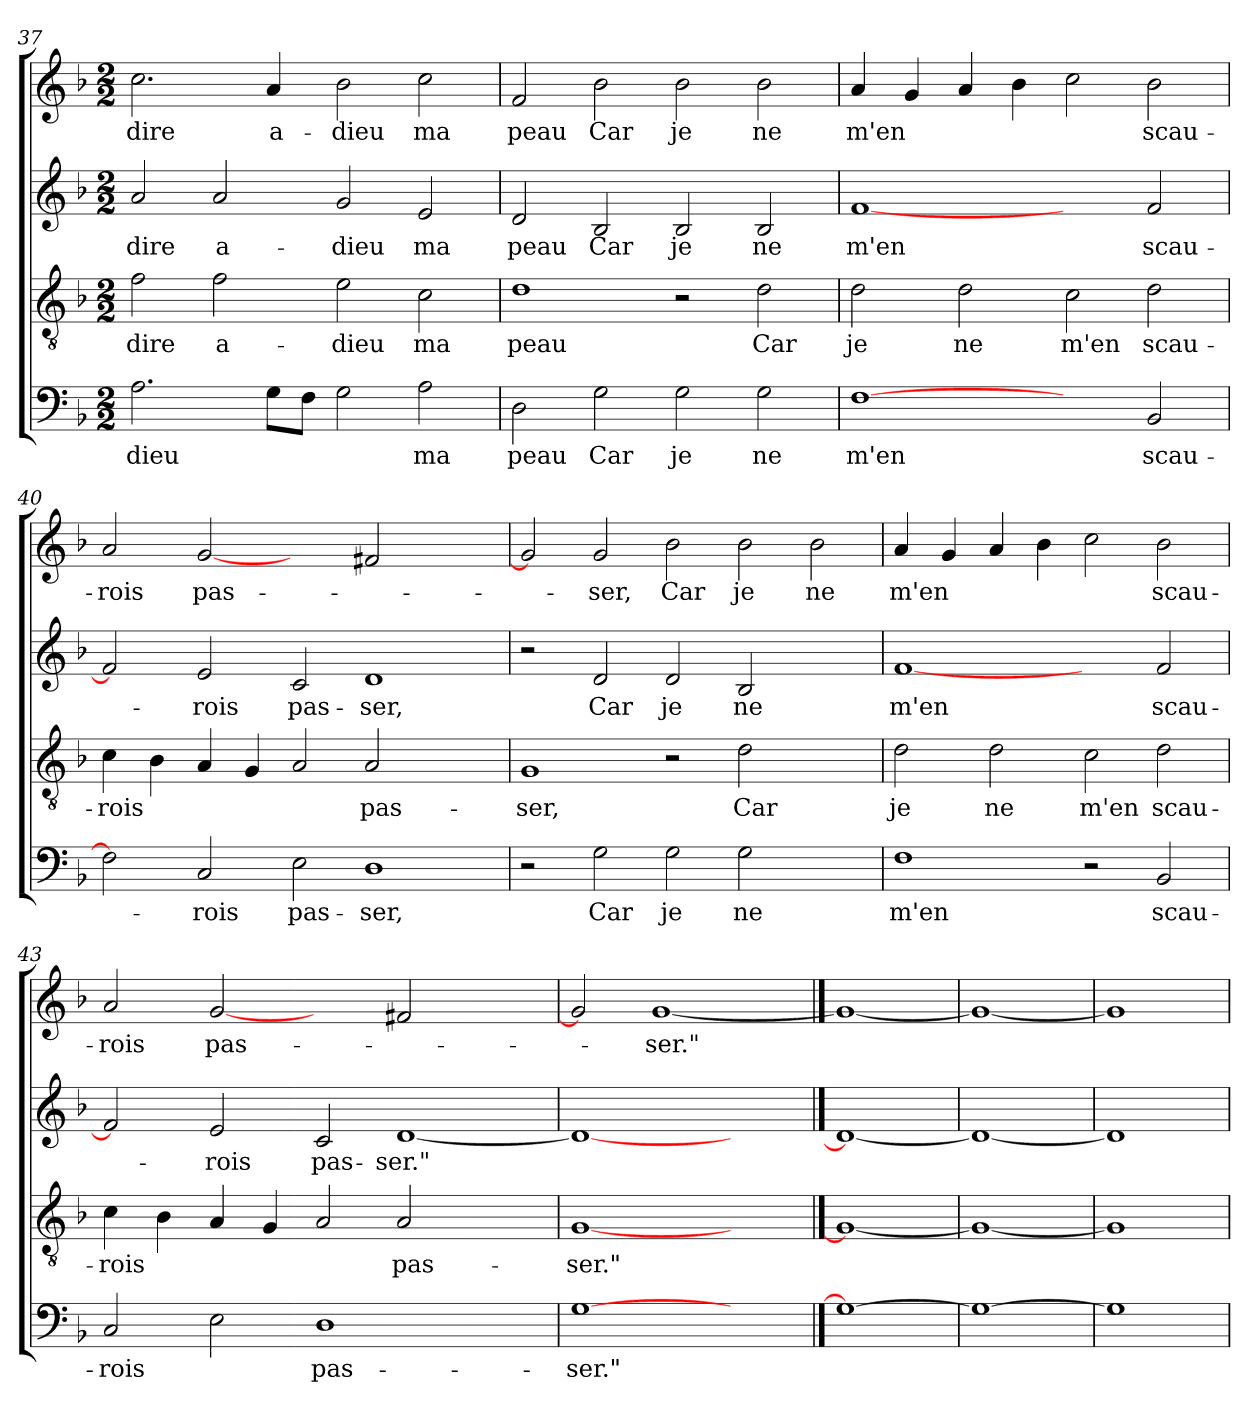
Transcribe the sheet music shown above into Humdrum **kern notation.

**kern	**text	**kern	**text	**kern	**text	**kern	**text
*part4	*part4	*part3	*part3	*part2	*part2	*part1	*part1
*staff4	*staff4	*staff3	*staff3	*staff2	*staff2	*staff1	*staff1
*clefF4	*	*clefGv2	*	*clefG2	*	*clefG2	*
*	*	*ITrd-7c-12	*	*	*	*	*
*k[b-]	*	*k[b-]	*	*k[b-]	*	*k[b-]	*
*F:	*	*F:	*	*F:	*	*F:	*
*M2/2	*	*M2/2	*	*M2/2	*	*M2/2	*
=37	=37	=37	=37	=37	=37	=37	=37
2.A\	-dieu	2ff\	dire	2a/	dire	2.cc\	dire
.	.	2ff\	a-	2a/	a-	.	.
8G\L	.	.	.	.	.	4a/	a-
8F\J	.	.	.	.	.	.	.
2G\	.	2ee\	-dieu	2g/	-dieu	2b-\	-dieu
2A\	ma	2cc\	ma	2e/	ma	2cc\	ma
=38	=38	=38	=38	=38	=38	=38	=38
2D\	peau	1dd\	peau	2d/	peau	2f/	peau
2G\	Car	.	.	2B-/	Car	2b-\	Car
2G\	je	2r	.	2B-/	je	2b-\	je
2G\	ne	2dd\	Car	2B-/	ne	2b-\	ne
=39	=39	=39	=39	=39	=39	=39	=39
[1F\	m'en	2dd\	je	[1f/	m'en	4a/	m'en
.	.	.	.	.	.	4g/	.
.	.	2dd\	ne	.	.	4a/	.
.	.	.	.	.	.	4b-\	.
2ryy	.	2cc\	m'en	2ryy	.	2cc\	.
2BB-/	scau-	2dd\	scau-	2f/	scau-	2b-\	scau-
!!LO:LB:g=z
=40	=40	=40	=40	=40	=40	=40	=40
2F\]	.	4cc\	-rois	2f/]	.	2a/	-rois
.	.	4b-\	.	.	.	.	.
2C/	-rois	4a/	.	2e/	-rois	[2g/	pas-
.	.	4g/	.	.	.	.	.
2E\	pas-	2a/	.	2c/	pas-	2ryy	.
1D\	-ser,	2a/	pas-	1d/	-ser,	2f#X/	.
.	.	2ryy	.	.	.	2ryy	.
=41	=41	=41	=41	=41	=41	=41	=41
2r	.	1g/	-ser,	2r	.	2g/]	.
2G\	Car	.	.	2d/	Car	2g/	-ser,
2G\	je	2r	.	2d/	je	2b-\	Car
2G\	ne	2dd\	Car	2B-/	ne	2b-\	je
2ryy	.	2ryy	.	2ryy	.	2b-\	ne
=42	=42	=42	=42	=42	=42	=42	=42
1F\	m'en	2dd\	je	[1f/	m'en	4a/	m'en
.	.	.	.	.	.	4g/	.
.	.	2dd\	ne	.	.	4a/	.
.	.	.	.	.	.	4b-\	.
2r	.	2cc\	m'en	2ryy	.	2cc\	.
2BB-/	scau-	2dd\	scau-	2f/	scau-	2b-\	scau-
=43	=43	=43	=43	=43	=43	=43	=43
2C/	-rois	4cc\	-rois	2f/]	.	2a/	-rois
.	.	4b-\	.	.	.	.	.
2E\	.	4a/	.	2e/	-rois	[2g/	pas-
.	.	4g/	.	.	.	.	.
1D\	pas-	2a/	.	2c/	pas-	2ryy	.
.	.	2a/	pas-	[1d/	-ser."	2f#X/	.
2ryy	.	2ryy	.	.	.	2ryy	.
=44	=44	=44	=44	=44	=44	=44	=44
[1G\	-ser."	[1g/	-ser."	1d/_	.	2g/]	.
.	.	.	.	.	.	[1g/	-ser."
2ryy	.	2ryy	.	2ryy	.	.	.
==45	==45	==45	==45	==45	==45	==45	==45
1G\_	.	1g/_	.	1d/_	.	1g/_	.
=46	=46	=46	=46	=46	=46	=46	=46
1G\_	.	1g/_	.	1d/_	.	1g/_	.
=47	=47	=47	=47	=47	=47	=47	=47
1G\]	.	1g/]	.	1d/]	.	1g/]	.
=	=	=	=	=	=	=	=
*-	*-	*-	*-	*-	*-	*-	*-
